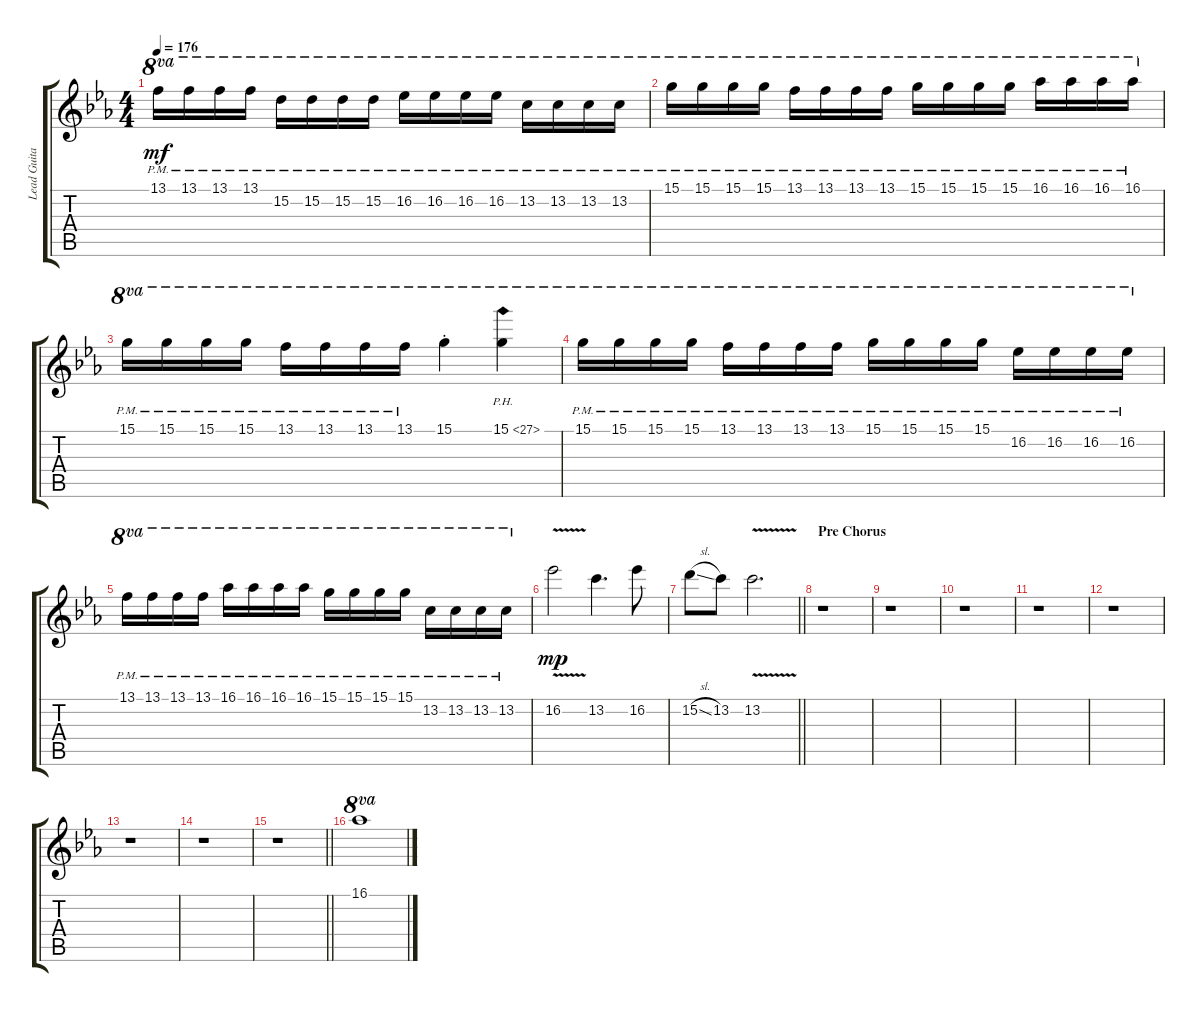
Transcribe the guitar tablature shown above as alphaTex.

\track ("Lead Guitar A" "Lead Guita") {instrument distortionguitar}
\staff {score tabs}
\tuning (E4 B3 G3 D3 A2 E2) {hide}
\ts (4 4)
\tempo 176
\clef g2
\ks cminor
13.1{pm}.16{ot 8va dy mf} 13.1{pm}.16{ot 8va} 13.1{pm}.16{ot 8va} 13.1{pm}.16{ot 8va} 15.2{pm}.16{ot 8va} 15.2{pm}.16{ot 8va} 15.2{pm}.16{ot 8va} 15.2{pm}.16{ot 8va} 16.2{pm}.16{ot 8va} 16.2{pm}.16{ot 8va} 16.2{pm}.16{ot 8va} 16.2{pm}.16{ot 8va} 13.2{pm}.16{ot 8va} 13.2{pm}.16{ot 8va} 13.2{pm}.16{ot 8va} 13.2{pm}.16{ot 8va} |
15.1{pm}.16{ot 8va} 15.1{pm}.16{ot 8va} 15.1{pm}.16{ot 8va} 15.1{pm}.16{ot 8va} 13.1{pm}.16{ot 8va} 13.1{pm}.16{ot 8va} 13.1{pm}.16{ot 8va} 13.1{pm}.16{ot 8va} 15.1{pm}.16{ot 8va} 15.1{pm}.16{ot 8va} 15.1{pm}.16{ot 8va} 15.1{pm}.16{ot 8va} 16.1{pm}.16{ot 8va} 16.1{pm}.16{ot 8va} 16.1{pm}.16{ot 8va} 16.1{pm}.16{ot 8va} |
15.1{pm}.16{ot 8va} 15.1{pm}.16{ot 8va} 15.1{pm}.16{ot 8va} 15.1{pm}.16{ot 8va} 13.1{pm}.16{ot 8va} 13.1{pm}.16{ot 8va} 13.1{pm}.16{ot 8va} 13.1{pm}.16{ot 8va} 15.1{st}.4{ot 8va} 15.1{ph 12}.4{ot 8va} |
15.1{pm}.16{ot 8va} 15.1{pm}.16{ot 8va} 15.1{pm}.16{ot 8va} 15.1{pm}.16{ot 8va} 13.1{pm}.16{ot 8va} 13.1{pm}.16{ot 8va} 13.1{pm}.16{ot 8va} 13.1{pm}.16{ot 8va} 15.1{pm}.16{ot 8va} 15.1{pm}.16{ot 8va} 15.1{pm}.16{ot 8va} 15.1{pm}.16{ot 8va} 16.2{pm}.16{ot 8va} 16.2{pm}.16{ot 8va} 16.2{pm}.16{ot 8va} 16.2{pm}.16{ot 8va} |
13.1{pm}.16{ot 8va} 13.1{pm}.16{ot 8va} 13.1{pm}.16{ot 8va} 13.1{pm}.16{ot 8va} 16.1{pm}.16{ot 8va} 16.1{pm}.16{ot 8va} 16.1{pm}.16{ot 8va} 16.1{pm}.16{ot 8va} 15.1{pm}.16{ot 8va} 15.1{pm}.16{ot 8va} 15.1{pm}.16{ot 8va} 15.1{pm}.16{ot 8va} 13.2{pm}.16{ot 8va} 13.2{pm}.16{ot 8va} 13.2{pm}.16{ot 8va} 13.2{pm}.16{ot 8va} |
16.2{v}.2{dy mp} 13.2.4{d} 16.2.8 |
\barLineRight lightlight
15.2{sl}.8 13.2.8 13.2{v}.2{d} |
\section ("" "Pre Chorus")
r.1 |
r.1 |
r.1 |
r.1 |
r.1 |
r.1 |
r.1 |
\barLineRight lightlight
r.1 |
\section ("" "")
16.1.1{ot 8va volume 0}
